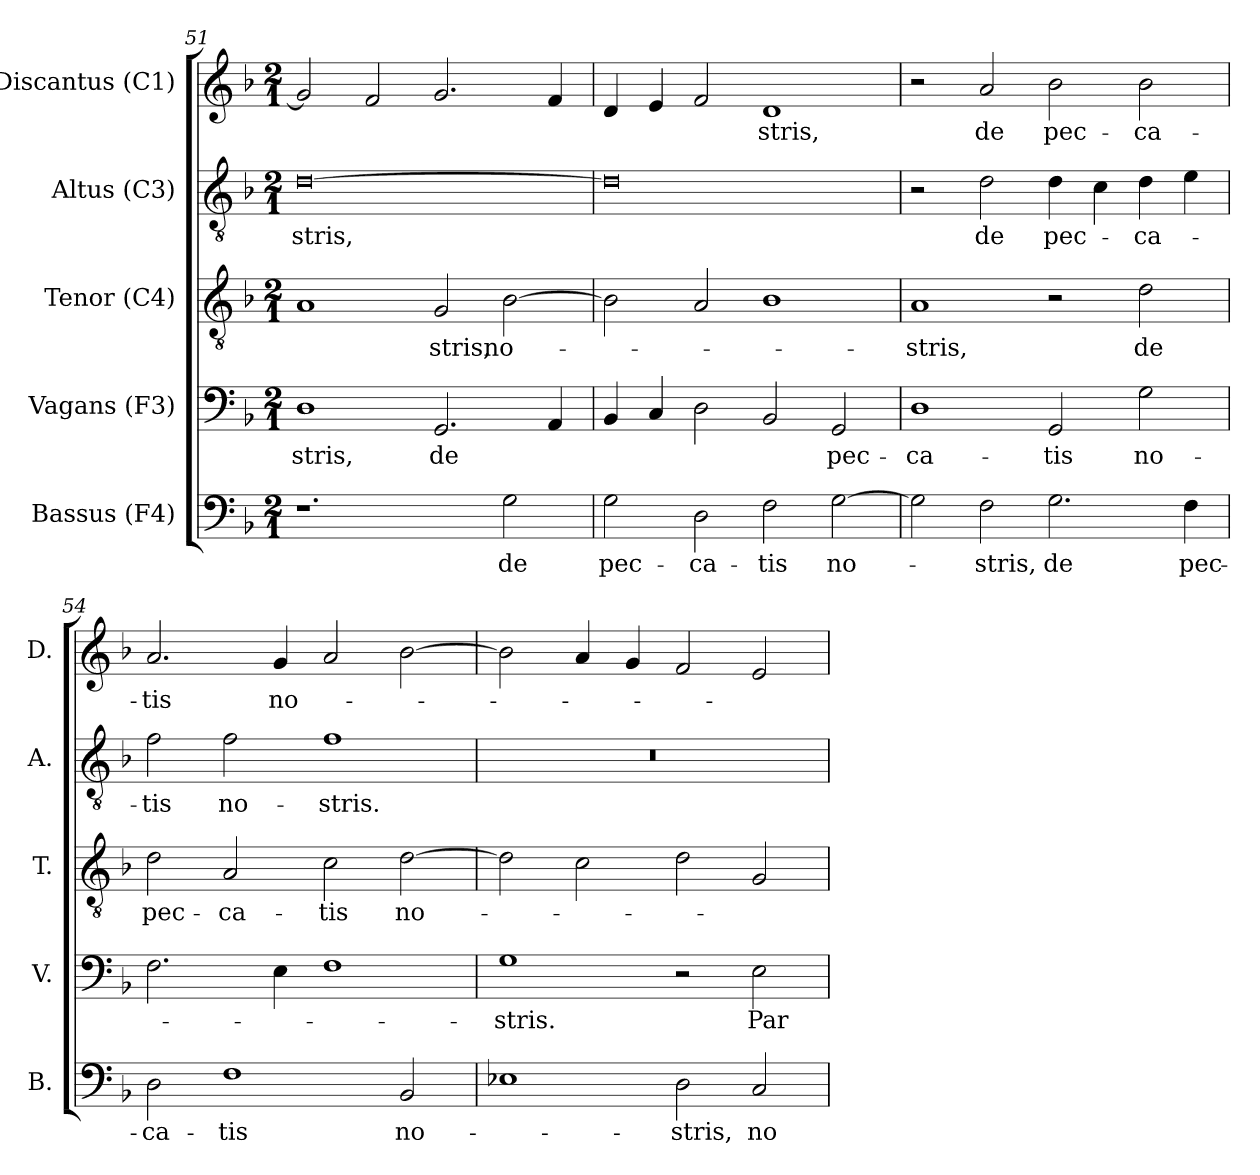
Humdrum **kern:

**kern	**text	**kern	**text	**kern	**text	**kern	**text	**kern	**text
*part5	*part5	*part4	*part4	*part3	*part3	*part2	*part2	*part1	*part1
*staff5	*staff5	*staff4	*staff4	*staff3	*staff3	*staff2	*staff2	*staff1	*staff1
*I"Bassus (F4)	*	*I"Vagans (F3)	*	*I"Tenor (C4)	*	*I"Altus (C3)	*	*I"Discantus (C1)	*
*I'B.	*	*I'V.	*	*I'T.	*	*I'A.	*	*I'D.	*
!!LO:PB:g=z
*clefF4	*	*clefF4	*	*clefGv2	*	*clefGv2	*	*clefG2	*
*	*	*ITrd7c12	*	*ITrd7c12	*	*ITrd7c12	*	*	*
*k[b-]	*	*k[b-]	*	*k[b-]	*	*k[b-]	*	*k[b-]	*
*F:	*	*F:	*	*F:	*	*F:	*	*F:	*
*M2/1	*	*M2/1	*	*M2/1	*	*M2/1	*	*M2/1	*
=51	=51	=51	=51	=51	=51	=51	=51	=51	=51
!	!	!	!LO:LY:b:color=#000000	!	!	!	!	!	!
!	!	!	!	!	!	!	!LO:LY:b:color=#000000	!	!
1.r	.	1DDi	-stris,	1AAi	.	[0Di	-stris,	2gi/]	.
.	.	.	.	.	.	.	.	2fi/	.
!	!	!	!LO:LY:b:color=#000000	!	!	!	!	!	!
!	!	!	!	!	!LO:LY:b:color=#000000	!	!	!	!
.	.	2.GGGi/	de	2GGi/	-stris,	.	.	2.gi/	.
!	!LO:LY:b:color=#000000	!	!	!	!	!	!	!	!
!	!	!	!	!	!LO:LY:b:color=#000000	!	!	!	!
2Gi\	de	.	.	[2BB-i\	no-	.	.	.	.
.	.	4AAAi/	.	.	.	.	.	4fi/	.
=52	=52	=52	=52	=52	=52	=52	=52	=52	=52
!	!LO:LY:b:color=#000000	!	!	!	!	!	!	!	!
2Gi\	pec-	4BBB-i/	.	2BB-i\]	.	0Di]	.	4di/	.
.	.	4CCi/	.	.	.	.	.	4ei/	.
!	!LO:LY:b:color=#000000	!	!	!	!	!	!	!	!
2Di\	-ca-	2DDi\	.	2AAi/	.	.	.	2fi/	.
!	!LO:LY:b:color=#000000	!	!	!	!	!	!	!	!
!	!	!	!	!	!	!	!	!	!LO:LY:b:color=#000000
2Fi\	-tis	2BBB-i/	.	1BB-i	.	.	.	1di	-stris,
!	!LO:LY:b:color=#000000	!	!	!	!	!	!	!	!
!	!	!	!LO:LY:b:color=#000000	!	!	!	!	!	!
[2Gi\	no-	2GGGi/	pec-	.	.	.	.	.	.
=53	=53	=53	=53	=53	=53	=53	=53	=53	=53
!	!	!	!LO:LY:b:color=#000000	!	!	!	!	!	!
!	!	!	!	!	!LO:LY:b:color=#000000	!	!	!	!
2Gi\]	.	1DDi	-ca-	1AAi	-stris,	2r	.	2r	.
!	!LO:LY:b:color=#000000	!	!	!	!	!	!	!	!
!	!	!	!	!	!	!	!LO:LY:b:color=#000000	!	!
!	!	!	!	!	!	!	!	!	!LO:LY:b:color=#000000
2Fi\	-stris,	.	.	.	.	2Di\	de	2ai/	de
!	!LO:LY:b:color=#000000	!	!	!	!	!	!	!	!
!	!	!	!LO:LY:b:color=#000000	!	!	!	!	!	!
!	!	!	!	!	!	!	!LO:LY:b:color=#000000	!	!
!	!	!	!	!	!	!	!	!	!LO:LY:b:color=#000000
2.Gi\	de	2GGGi/	-tis	2r	.	4Di\	pec-	2b-i\	pec-
.	.	.	.	.	.	4Ci\	.	.	.
!	!	!	!LO:LY:b:color=#000000	!	!	!	!	!	!
!	!	!	!	!	!LO:LY:b:color=#000000	!	!	!	!
!	!	!	!	!	!	!	!LO:LY:b:color=#000000	!	!
!	!	!	!	!	!	!	!	!	!LO:LY:b:color=#000000
.	.	2GGi\	no-	2Di\	de	4Di\	-ca-	2b-i\	-ca-
!	!LO:LY:b:color=#000000	!	!	!	!	!	!	!	!
4Fi\	pec-	.	.	.	.	4Ei\	.	.	.
=54	=54	=54	=54	=54	=54	=54	=54	=54	=54
!	!LO:LY:b:color=#000000	!	!	!	!	!	!	!	!
!	!	!	!	!	!LO:LY:b:color=#000000	!	!	!	!
!	!	!	!	!	!	!	!LO:LY:b:color=#000000	!	!
!	!	!	!	!	!	!	!	!	!LO:LY:b:color=#000000
2Di\	-ca-	2.FFi\	.	2Di\	pec-	2Fi\	-tis	2.ai/	-tis
!	!LO:LY:b:color=#000000	!	!	!	!	!	!	!	!
!	!	!	!	!	!LO:LY:b:color=#000000	!	!	!	!
!	!	!	!	!	!	!	!LO:LY:b:color=#000000	!	!
1Fi	-tis	.	.	2AAi/	-ca-	2Fi\	no-	.	.
!	!	!	!	!	!	!	!	!	!LO:LY:b:color=#000000
.	.	4EEi\	.	.	.	.	.	4gi/	no-
!	!	!	!	!	!LO:LY:b:color=#000000	!	!	!	!
!	!	!	!	!	!	!	!LO:LY:b:color=#000000	!	!
.	.	1FFi	.	2Ci\	-tis	1Fi	-stris.	2ai/	.
!	!LO:LY:b:color=#000000	!	!	!	!	!	!	!	!
!	!	!	!	!	!LO:LY:b:color=#000000	!	!	!	!
2BB-i/	no-	.	.	[2Di\	no-	.	.	[2b-i\	.
!!LO:LB:g=z
=55	=55	=55	=55	=55	=55	=55	=55	=55	=55
!	!	!	!LO:LY:b:color=#000000	!	!	!LO:N:vis=1	!	!	!
1E-i	.	1GGi	-stris.	2Di\]	.	0r	.	2b-i\]	.
.	.	.	.	2Ci\	.	.	.	4ai/	.
.	.	.	.	.	.	.	.	4gi/	.
!	!LO:LY:b:color=#000000	!	!	!	!	!	!	!	!
2Di\	-stris,	2r	.	2Di\	.	.	.	2fi/	.
!	!LO:LY:b:color=#000000	!	!	!	!	!	!	!	!
!	!	!	!LO:LY:b:color=#000000	!	!	!	!	!	!
2Ci/	no-	2EEi\	Par-	2GGi/	.	.	.	2ei/	.
=	=	=	=	=	=	=	=	=	=
*-	*-	*-	*-	*-	*-	*-	*-	*-	*-
